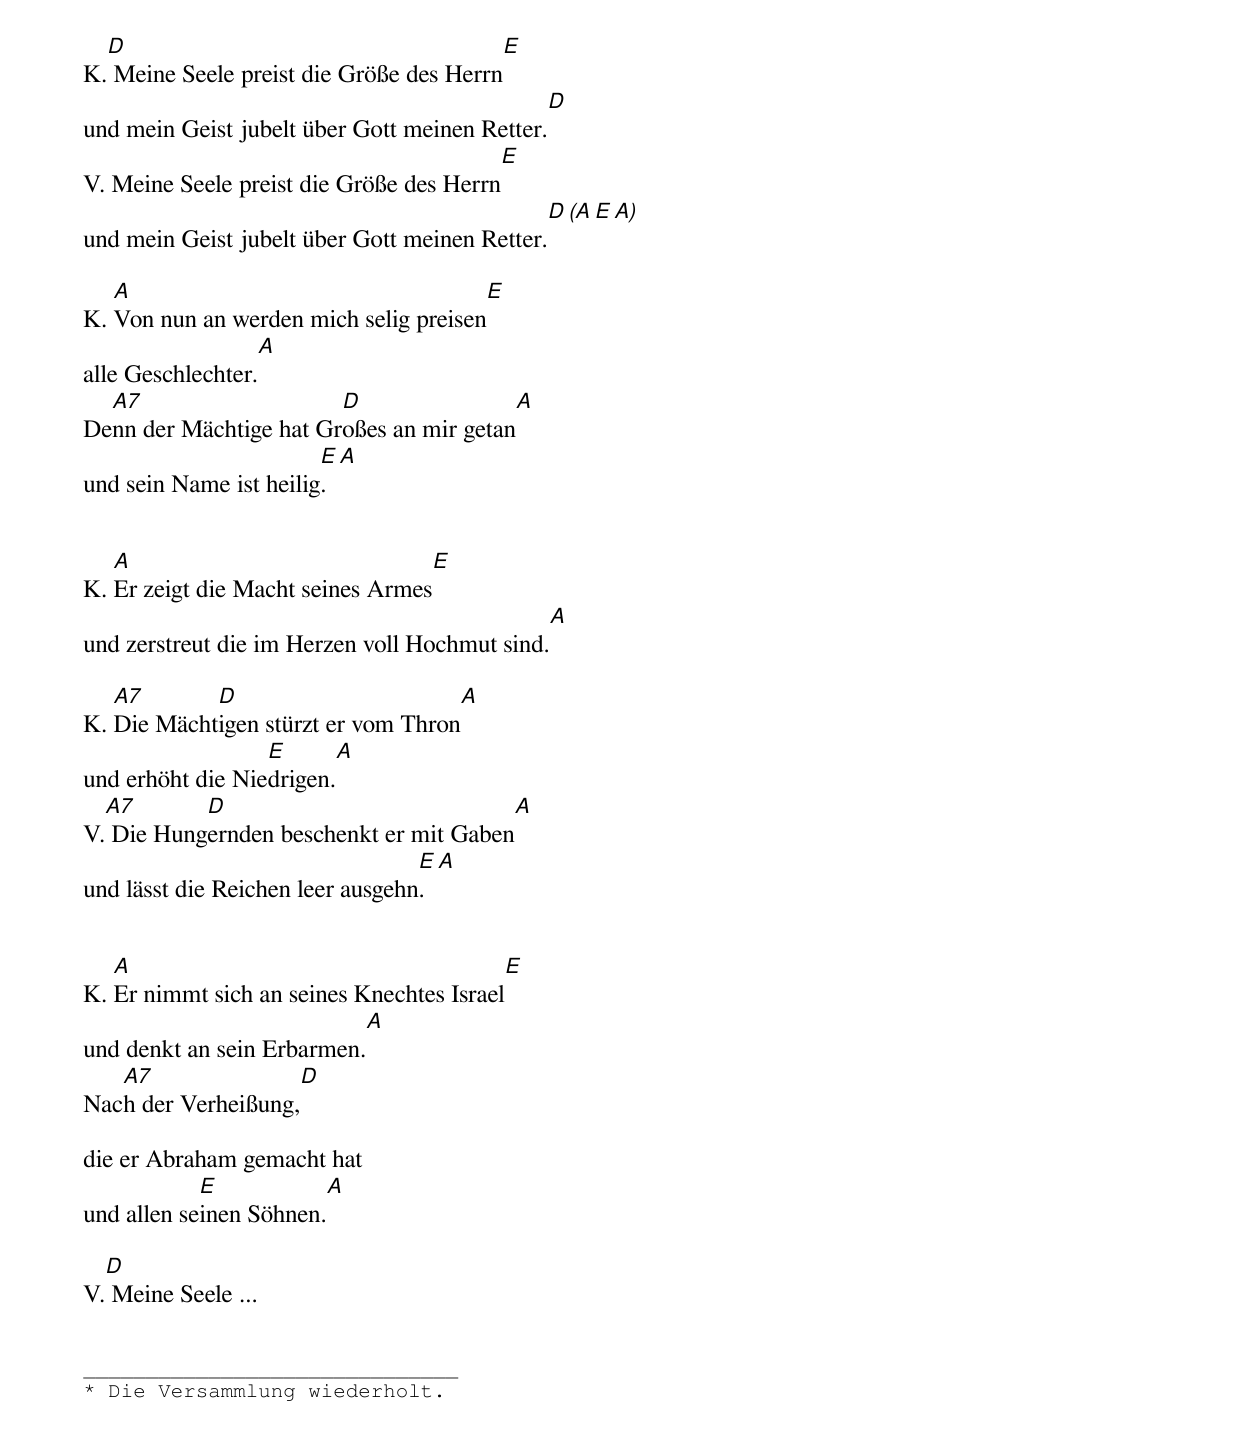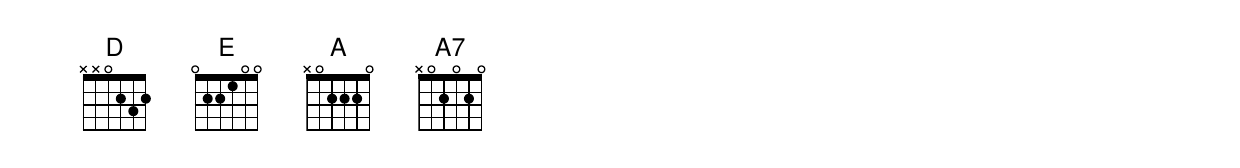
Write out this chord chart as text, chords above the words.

  D                                                                        E
K. Meine Seele preist die Größe des Herrn
                                                                                          D
und mein Geist jubelt über Gott meinen Retter.
                                                                           E
V. Meine Seele preist die Größe des Herrn
                                                                                          D     (A  E  A)
und mein Geist jubelt über Gott meinen Retter.

   A                                                                   E
K. Von nun an werden mich selig preisen
                         A
alle Geschlechter.
  A7                    D                                                           A
Denn der Mächtige hat Großes an mir getan
                        E                  A
und sein Name ist heilig.


   A                                                   E
K. Er zeigt die Macht seines Armes
                                                                                           A
und zerstreut die im Herzen voll Hochmut sind.

   A7       D                                                    A
K. Die Mächtigen stürzt er vom Thron
                  E                  A
und erhöht die Niedrigen.
  A7       D                                                            A
V. Die Hungernden beschenkt er mit Gaben
                                  E                                  A
und lässt die Reichen leer ausgehn.


   A                                                                       E
K. Er nimmt sich an seines Knechtes Israel
                                                A
und denkt an sein Erbarmen.
   A7                        D
Nach der Verheißung,

die er Abraham gemacht hat
            E                           A
und allen seinen Söhnen.

  D
V. Meine Seele ...


______________________________
* Die Versammlung wiederholt.
